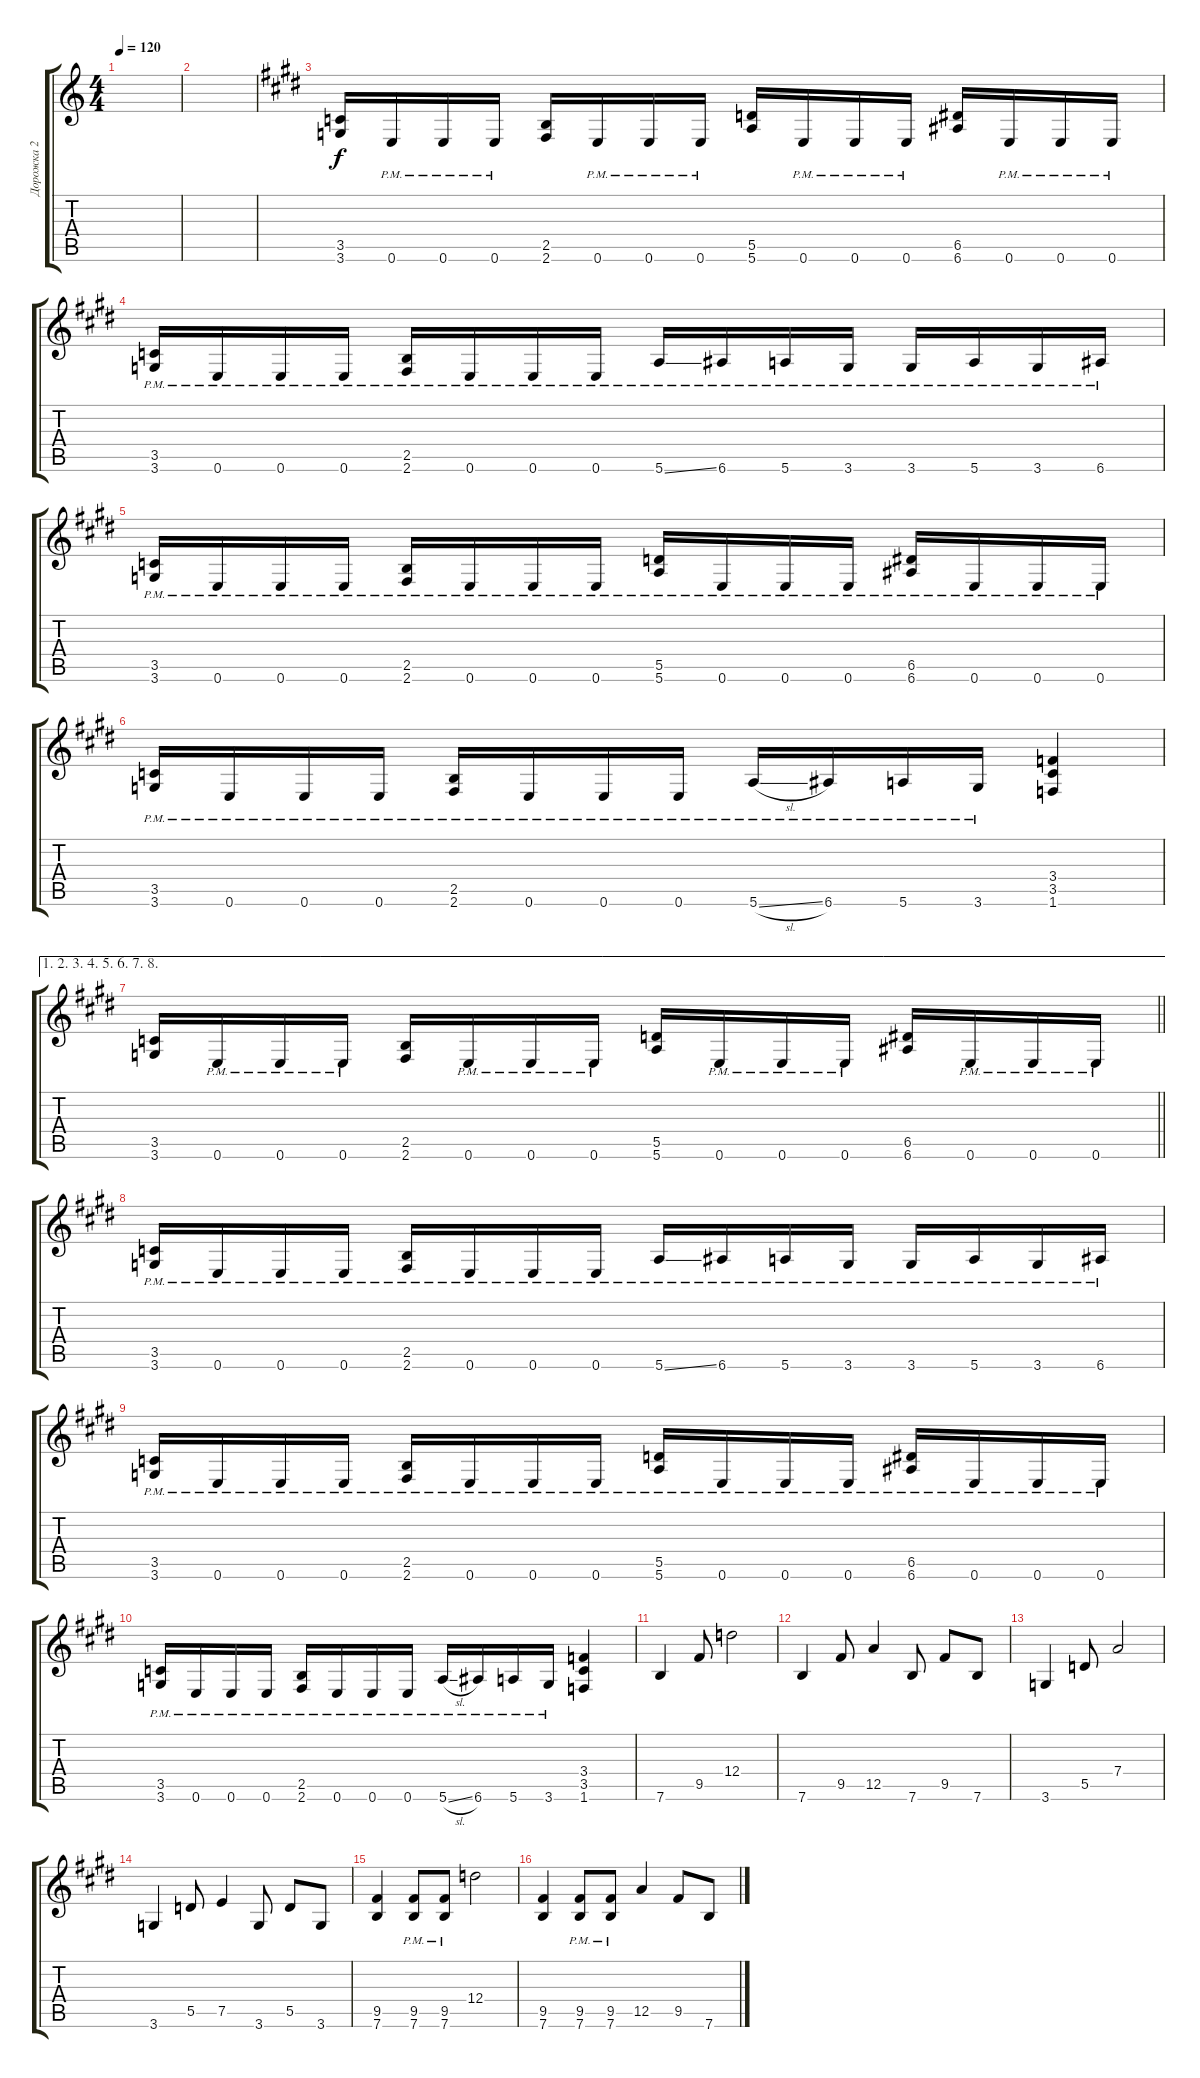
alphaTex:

\track ("Дорожка 2" "Дорожка 2") {instrument distortionguitar}
\staff {score tabs}
\tuning (E4 B3 G3 D3 A2 E2) {hide}
\ts (4 4)
\tempo 120
\clef g2
\ks c
|
|
\ks c#minor
(3.5 3.6).16{dy f} 0.6{pm}.16 0.6{pm}.16 0.6{pm}.16 (2.5 2.6).16 0.6{pm}.16 0.6{pm}.16 0.6{pm}.16 (5.5 5.6).16 0.6{pm}.16 0.6{pm}.16 0.6{pm}.16 (6.5 6.6).16 0.6{pm}.16 0.6{pm}.16 0.6{pm}.16 |
(3.5 3.6{pm}).16 0.6{pm}.16 0.6{pm}.16 0.6{pm}.16 (2.5 2.6{pm}).16 0.6{pm}.16 0.6{pm}.16 0.6{pm}.16 5.6{ss pm}.16 6.6{pm}.16 5.6{pm}.16 3.6{pm}.16 3.6{pm}.16 5.6{pm}.16 3.6{pm}.16 6.6{pm}.16 |
(3.5 3.6{pm}).16 0.6{pm}.16 0.6{pm}.16 0.6{pm}.16 (2.5 2.6{pm}).16 0.6{pm}.16 0.6{pm}.16 0.6{pm}.16 (5.5 5.6{pm}).16 0.6{pm}.16 0.6{pm}.16 0.6{pm}.16 (6.5 6.6{pm}).16 0.6{pm}.16 0.6{pm}.16 0.6{pm}.16 |
(3.5 3.6{pm}).16 0.6{pm}.16 0.6{pm}.16 0.6{pm}.16 (2.5 2.6{pm}).16 0.6{pm}.16 0.6{pm}.16 0.6{pm}.16 5.6{sl pm}.16 6.6{pm}.16 5.6{pm}.16 3.6{pm}.16 (3.4 3.5 1.6).4 |
\ae (1 2 3 4 5 6 7 8)
\barLineRight lightlight
(3.5 3.6).16 0.6{pm}.16 0.6{pm}.16 0.6{pm}.16 (2.5 2.6).16 0.6{pm}.16 0.6{pm}.16 0.6{pm}.16 (5.5 5.6).16 0.6{pm}.16 0.6{pm}.16 0.6{pm}.16 (6.5 6.6).16 0.6{pm}.16 0.6{pm}.16 0.6{pm}.16 |
(3.5 3.6{pm}).16 0.6{pm}.16 0.6{pm}.16 0.6{pm}.16 (2.5 2.6{pm}).16 0.6{pm}.16 0.6{pm}.16 0.6{pm}.16 5.6{ss pm}.16 6.6{pm}.16 5.6{pm}.16 3.6{pm}.16 3.6{pm}.16 5.6{pm}.16 3.6{pm}.16 6.6{pm}.16 |
(3.5 3.6{pm}).16 0.6{pm}.16 0.6{pm}.16 0.6{pm}.16 (2.5 2.6{pm}).16 0.6{pm}.16 0.6{pm}.16 0.6{pm}.16 (5.5 5.6{pm}).16 0.6{pm}.16 0.6{pm}.16 0.6{pm}.16 (6.5 6.6{pm}).16 0.6{pm}.16 0.6{pm}.16 0.6{pm}.16 |
(3.5 3.6{pm}).16 0.6{pm}.16 0.6{pm}.16 0.6{pm}.16 (2.5 2.6{pm}).16 0.6{pm}.16 0.6{pm}.16 0.6{pm}.16 5.6{sl pm}.16 6.6{pm}.16 5.6{pm}.16 3.6{pm}.16 (3.4 3.5 1.6).4 |
7.6.4 9.5.8 12.4.2 |
7.6.4 9.5.8 12.5.4 7.6.8 9.5.8 7.6.8 |
3.6.4 5.5.8 7.4.2 |
3.6.4 5.5.8 7.5.4 3.6.8 5.5.8 3.6.8 |
(9.5 7.6).4 (9.5{pm} 7.6{pm}).8 (9.5{pm} 7.6{pm}).8 12.4.2 |
(9.5 7.6).4 (9.5{pm} 7.6{pm}).8 (9.5{pm} 7.6{pm}).8 12.5.4 9.5.8 7.6.8
